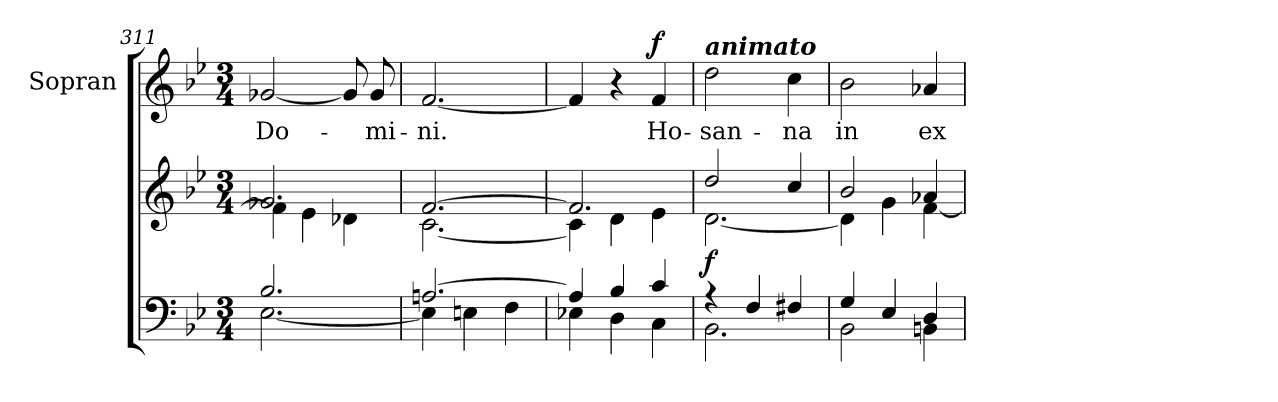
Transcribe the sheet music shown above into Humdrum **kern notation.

**kern	**kern	**dynam	**kern	**text	**dynam
*part2	*part2	*part2	*part1	*part1	*part1
*staff3	*staff2	*staff2/3	*staff1	*staff1	*staff1
*	*	*	*I"Sopran	*	*
*	*	*	*I'S.	*	*
*clefF4	*clefG2	*	*clefG2	*	*
*k[b-e-]	*k[b-e-]	*	*k[b-e-]	*	*
*B-:	*B-:	*	*B-:	*	*
*M3/4	*M3/4	*	*M3/4	*	*
=311	=311	=311	=311	=311	=311
*^	*^	*	*	*	*
!	!	!	!	!	!	!LO:LY:b	!
2.B-/	[<2.E-\	2.g-X/	4f\]	.	[2g-X/	Do-	.
.	.	.	4e-\	.	.	.	.
.	.	.	4d-X\	.	8g-/]	.	.
!	!	!	!	!	!	!LO:LY:b	!
.	.	.	.	.	8g-/	-mi-	.
=312	=312	=312	=312	=312	=312	=312	=312
!	!	!	!	!	!	!LO:LY:b	!
[>2.An/	4E-\]	[>2.f/	[<2.c\	.	[2.f/	-ni.	.
.	4En\	.	.	.	.	.	.
.	4F\	.	.	.	.	.	.
=313	=313	=313	=313	=313	=313	=313	=313
4A/]	4E-X\	2.f/]	4c\]	.	4f/]	.	.
4B-/	4D\	.	4d\	.	4r	.	.
!	!	!	!	!	!	!LO:LY:b	!LO:DY:a
4c/	4C\	.	4e-\	.	4f/	Ho-	f
=314	=314	=314	=314	=314	=314	=314	=314
!	!	!	!	!	!LO:TX:a:Bi:t=animato	!	!
!	!	!	!	!LO:DY:b	!	!LO:LY:b	!
4rG	2.BB-\	2dd/	[<2.d\	f	2dd\	-san-	.
4F/	.	.	.	.	.	.	.
!	!	!	!	!	!	!LO:LY:b	!
4F#X/	.	4cc/	.	.	4cc\	-na	.
=315	=315	=315	=315	=315	=315	=315	=315
!	!	!	!	!	!	!LO:LY:b	!
4G/	2BB-\	2b-/	4d\]	.	2b-\	in	.
4E-/	.	.	4g\	.	.	.	.
!	!	!	!	!	!	!LO:LY:b	!
4D/	4BBn\	4a-X/	[<4f\	.	4a-X/	ex-	.
*v	*v	*	*	*	*	*	*
*	*v	*v	*	*	*	*
=	=	=	=	=	=
*-	*-	*-	*-	*-	*-
